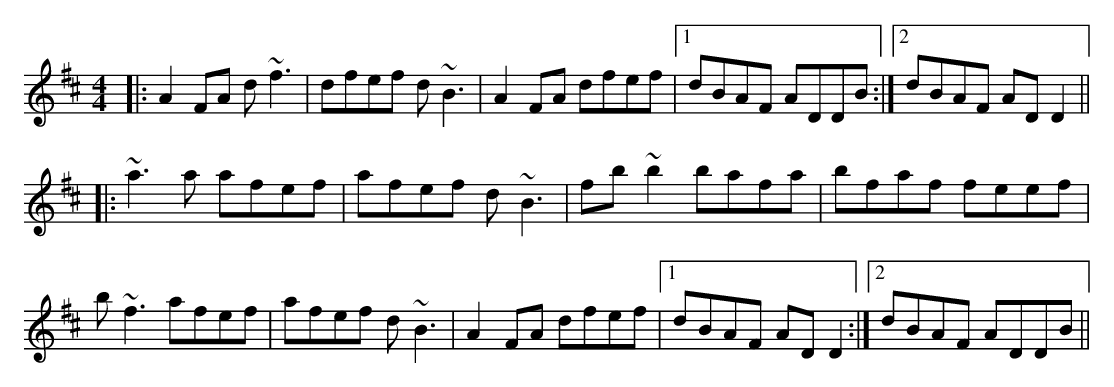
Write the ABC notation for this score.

X:1
M:4/4
K:D
|:A2 FA d~f3|dfef d~B3|A2 FA dfef|1 dBAF ADDB:|2 dBAF ADD2||
|:~a3 a afef|afef d~B3|fb ~b2 bafa|bfaf feef|
b~f3 afef|afef d~B3|A2 FA dfef|1 dBAF ADD2:|2 dBAF ADDB||
